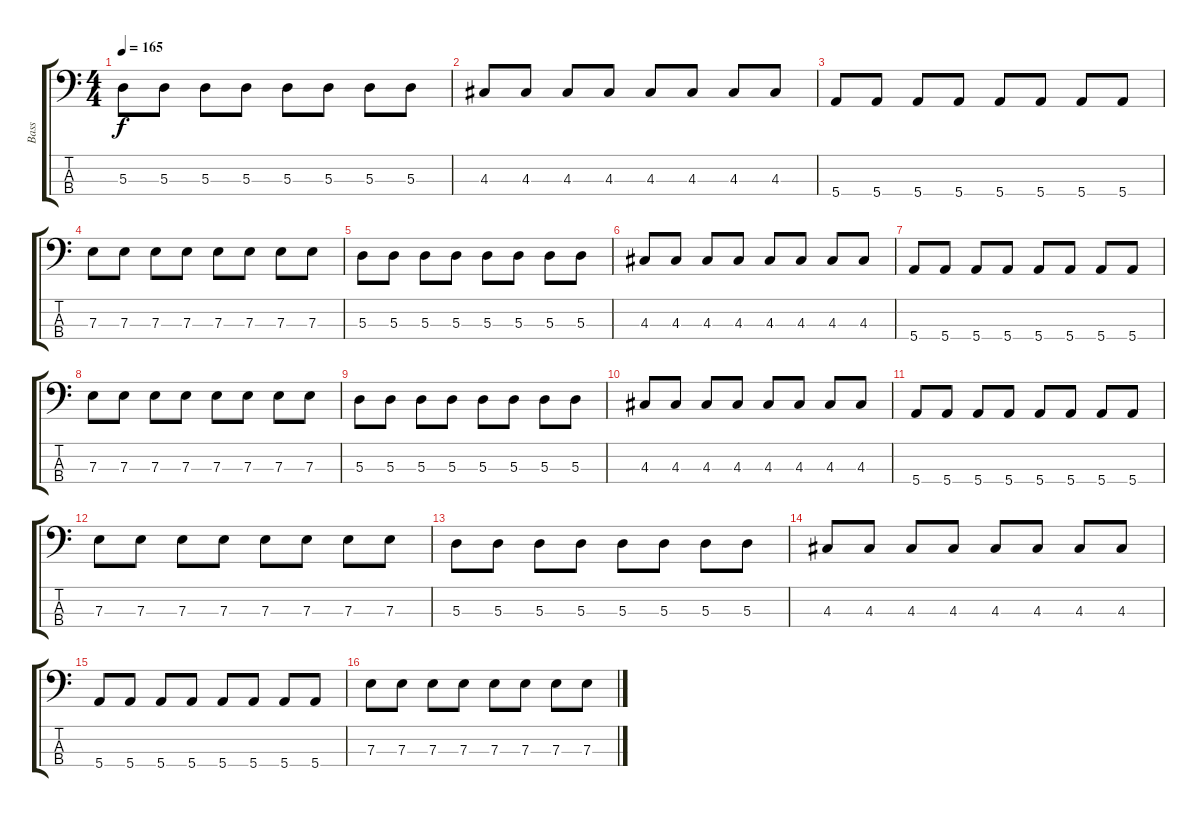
\track ("Bass" "Bass") {instrument electricbassfinger}
\staff {score tabs}
\tuning (G2 D2 A1 E1) {hide}
\ts (4 4)
\tempo 165
\clef f4
\ks c
5.3.8{dy f} 5.3.8 5.3.8 5.3.8 5.3.8 5.3.8 5.3.8 5.3.8 |
4.3.8 4.3.8 4.3.8 4.3.8 4.3.8 4.3.8 4.3.8 4.3.8 |
5.4.8 5.4.8 5.4.8 5.4.8 5.4.8 5.4.8 5.4.8 5.4.8 |
7.3.8 7.3.8 7.3.8 7.3.8 7.3.8 7.3.8 7.3.8 7.3.8 |
5.3.8 5.3.8 5.3.8 5.3.8 5.3.8 5.3.8 5.3.8 5.3.8 |
4.3.8 4.3.8 4.3.8 4.3.8 4.3.8 4.3.8 4.3.8 4.3.8 |
5.4.8 5.4.8 5.4.8 5.4.8 5.4.8 5.4.8 5.4.8 5.4.8 |
7.3.8 7.3.8 7.3.8 7.3.8 7.3.8 7.3.8 7.3.8 7.3.8 |
5.3.8 5.3.8 5.3.8 5.3.8 5.3.8 5.3.8 5.3.8 5.3.8 |
4.3.8 4.3.8 4.3.8 4.3.8 4.3.8 4.3.8 4.3.8 4.3.8 |
5.4.8 5.4.8 5.4.8 5.4.8 5.4.8 5.4.8 5.4.8 5.4.8 |
7.3.8 7.3.8 7.3.8 7.3.8 7.3.8 7.3.8 7.3.8 7.3.8 |
5.3.8 5.3.8 5.3.8 5.3.8 5.3.8 5.3.8 5.3.8 5.3.8 |
4.3.8 4.3.8 4.3.8 4.3.8 4.3.8 4.3.8 4.3.8 4.3.8 |
5.4.8 5.4.8 5.4.8 5.4.8 5.4.8 5.4.8 5.4.8 5.4.8 |
7.3.8 7.3.8 7.3.8 7.3.8 7.3.8 7.3.8 7.3.8 7.3.8
